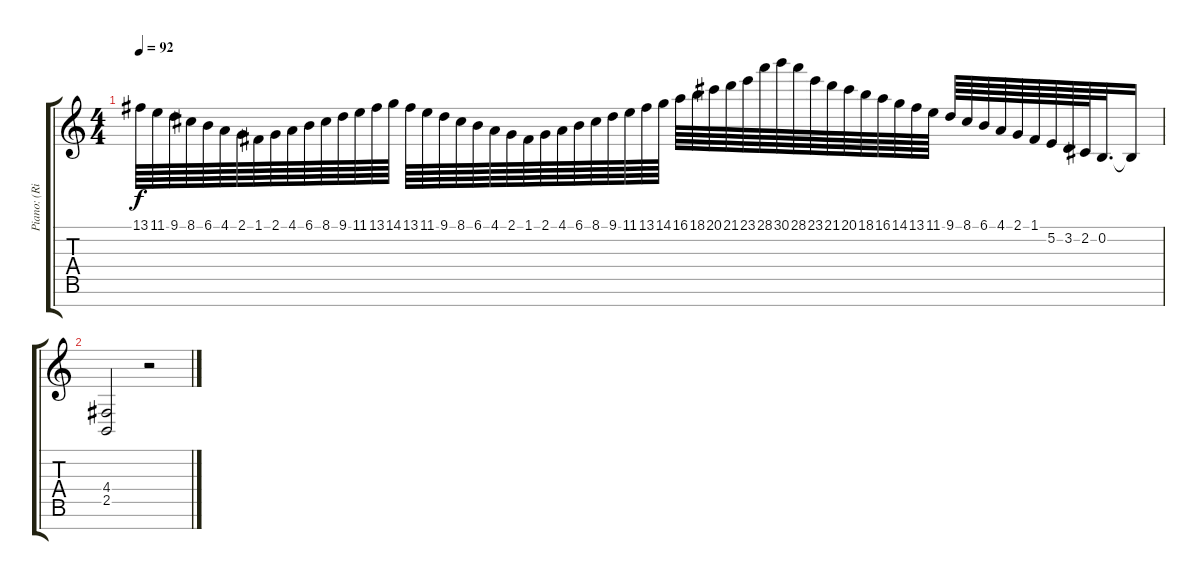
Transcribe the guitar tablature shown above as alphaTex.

\track ("Piano: (Right Hand)" "Piano: (Ri") {instrument acousticgrandpiano}
\staff {score tabs}
\tuning (F4 B3 G3 D3 A2 E2 B1) {hide}
\ts (4 4)
\tempo 92
\clef g2
\ks c
13.1.64{dy f} 11.1.64 9.1.64 8.1.64 6.1.64 4.1.64 2.1.64 1.1.64 2.1.64 4.1.64 6.1.64 8.1.64 9.1.64 11.1.64 13.1.64 14.1.64 13.1.64 11.1.64 9.1.64 8.1.64 6.1.64 4.1.64 2.1.64 1.1.64 2.1.64 4.1.64 6.1.64 8.1.64 9.1.64 11.1.64 13.1.64 14.1.64 16.1.64 18.1.64 20.1.64 21.1.64 23.1.64 28.1.64 30.1.64 28.1.64 23.1.64 21.1.64 20.1.64 18.1.64 16.1.64 14.1.64 13.1.64 11.1.64 9.1.64 8.1.64 6.1.64 4.1.64 2.1.64 1.1.64 5.2.64 3.2.64 2.2.64 0.2.32{d} 0.2{t}.16 |
(4.4 2.5).2 r.2
